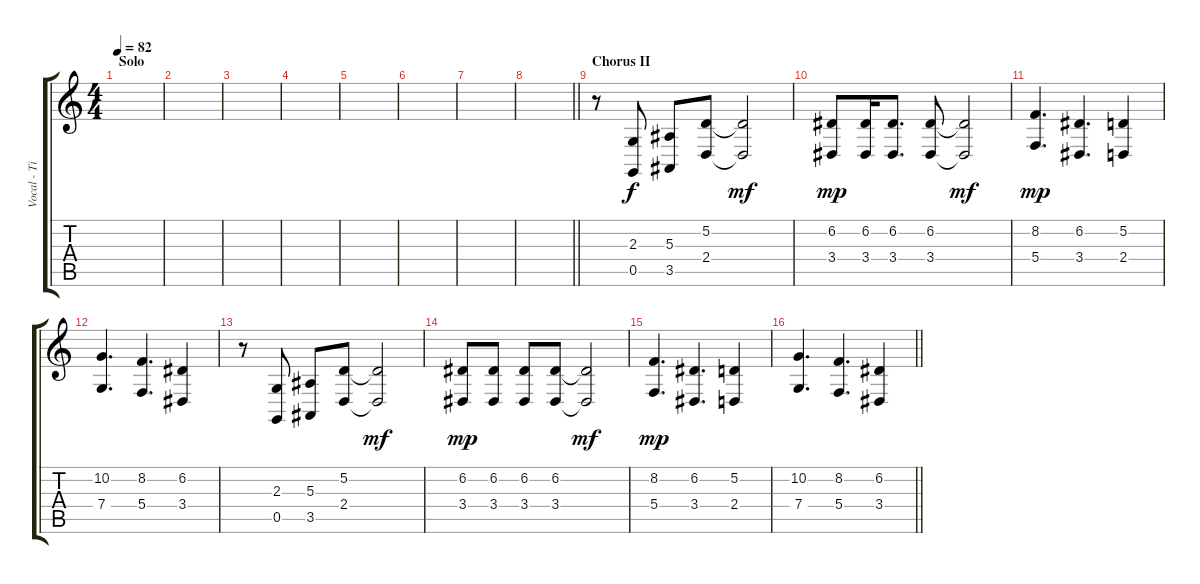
\track ("Vocal - Till Lindemann" "Vocal - Ti") {instrument lead2sawtooth}
\staff {score tabs}
\tuning (D4 A3 F3 C3 G2 C2) {hide}
\ts (4 4)
\section ("" "Solo")
\tempo 82
\clef g2
\ks c
|
|
|
|
|
|
|
\barLineRight lightlight
|
\section ("" "Chorus II")
r.8 (2.3 0.5).8 (5.3 3.5).8 (5.2 2.4).8 (5.2{t} 2.4{t}).2{dy mf} |
(6.2 3.4).8{dy mp} (6.2 3.4).16 (6.2 3.4).8{d} (6.2 3.4).8 (6.2{t} 3.4{t}).2{dy mf} |
(8.2 5.4).4{d dy mp} (6.2 3.4).4{d} (5.2 2.4).4 |
(10.2 7.4).4{d} (8.2 5.4).4{d} (6.2 3.4).4 |
r.8 (2.3 0.5).8 (5.3 3.5).8 (5.2 2.4).8 (5.2{t} 2.4{t}).2{dy mf} |
(6.2 3.4).8{dy mp} (6.2 3.4).8 (6.2 3.4).8 (6.2 3.4).8 (6.2{t} 3.4{t}).2{dy mf} |
(8.2 5.4).4{d dy mp} (6.2 3.4).4{d} (5.2 2.4).4 |
\barLineRight lightlight
(10.2 7.4).4{d} (8.2 5.4).4{d} (6.2 3.4).4
